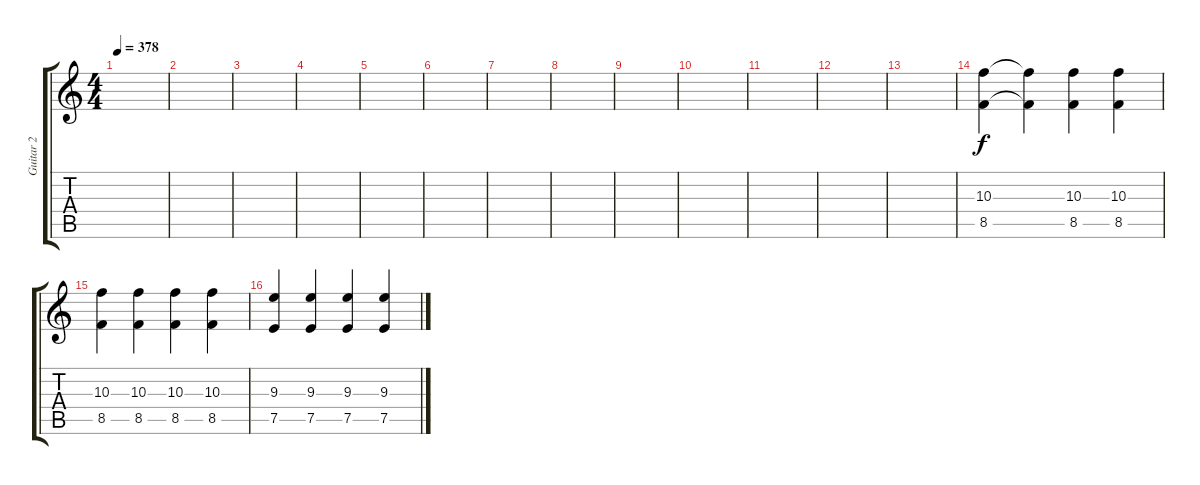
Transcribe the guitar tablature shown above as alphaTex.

\track ("Guitar 2" "Guitar 2") {instrument distortionguitar}
\staff {score tabs}
\tuning (E4 B3 G3 D3 A2 D2) {hide}
\ts (4 4)
\tempo 378
\clef g2
\ks c
|
|
|
|
|
|
|
|
|
|
|
|
|
(10.3 8.5).4 (10.3{t} 8.5{t}).4 (10.3 8.5).4 (10.3 8.5).4 |
(10.3 8.5).4 (10.3 8.5).4 (10.3 8.5).4 (10.3 8.5).4 |
(9.3 7.5).4 (9.3 7.5).4 (9.3 7.5).4 (9.3 7.5).4
